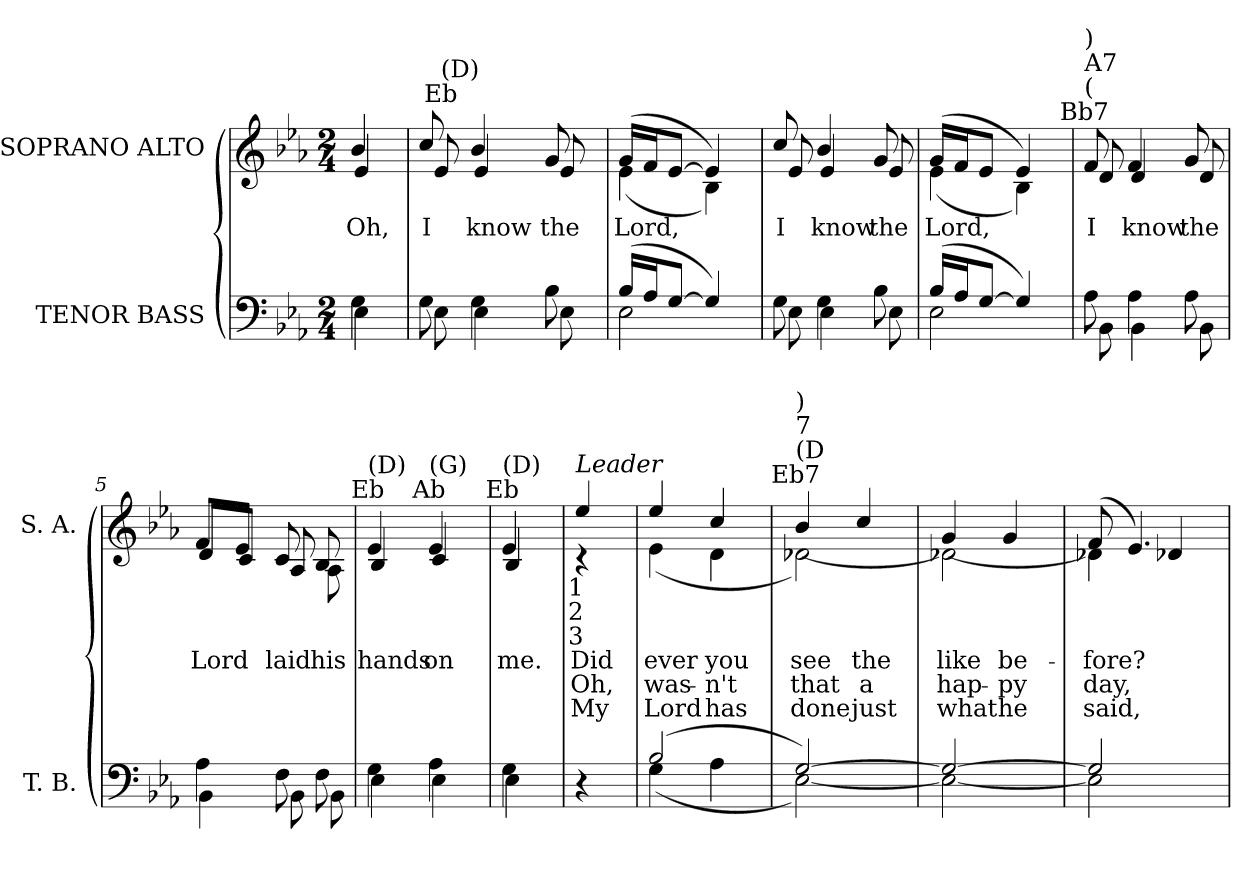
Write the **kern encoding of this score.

**kern	**kern	**text	**text	**text
*part2	*part1	*part1	*part1	*part1
*staff2	*staff1	*staff1	*staff1	*staff1
*I"TENOR BASS	*I"SOPRANO ALTO	*	*	*
*I'T. B.	*I'S. A.	*	*	*
!!LO:PB:g=z
*clefF4	*clefG2	*	*	*
*k[b-e-a-]	*k[b-e-a-]	*	*	*
*E-:	*E-:	*	*	*
*M2/4	*M2/4	*	*	*
=	=	=	=	=
*^	*	*	*	*
!	!	!LO:TX:a:i:t=Capo 1&colon;	!	!	!
!	!	!LO:TX:a:i:t=Refrain	!	!	!
!	!	!	!LO:LY:b:color=#000000	!	!
*	*	*^	*	*	*
4Gi\	4E-i\	4b-i/	4e-i/	Oh,	.	.
*	*	*v	*v	*	*	*
=	=	=	=	=	=
*	*	*^	*	*	*
!	!	!	!	!LO:LY:b:color=#000000	!	!
*	*	*	*^	*	*	*
8Gi\	8E-i\	8cci/	8e-i/	32ryy	I	.	.
.	.	.	.	256.ryy	.	.	.
!	!	!	!	!LO:TX:a:cj:t=Eb	!	!	!
!	!	!	!	!LO:TX:t=(D)	!	!	!
.	.	.	.	4ryy	.	.	.
!	!	!	!	!	!LO:LY:b:color=#000000	!	!
4Gi\	4E-i\	4b-i/	4e-i/	.	know	.	.
.	.	.	.	8ryy	.	.	.
!	!	!	!	!	!LO:LY:b:color=#000000	!	!
8B-i\	8E-i\	8gi/	8e-i/	.	the	.	.
.	.	.	.	16ryy	.	.	.
.	.	.	.	64ryy	.	.	.
.	.	.	.	128ryy	.	.	.
.	.	.	.	512ryy	.	.	.
*	*	*v	*v	*v	*	*	*
=1	=1	=1	=1	=1	=1
*	*	*^	*	*	*
*	*	*	*^	*	*	*
!	!	!	!	!	!LO:LY:b:color=#000000	!	!
*	*	*	*v	*v	*	*	*
(16B-i/LL	2E-i\	(16gi/LL	(4e-i\	Lord,	.	.
16A-i/J	.	16fi/J	.	.	.	.
[8Gi/J	.	[8e-i/J	.	.	.	.
4Gi/])	.	4e-i/])	4B-i\)	.	.	.
=2	=2	=2	=2	=2	=2	=2
!	!	!	!	!LO:LY:b:color=#000000	!	!
8Gi\	8E-i\	8cci/	8e-i/	I	.	.
!	!	!	!	!LO:LY:b:color=#000000	!	!
4Gi\	4E-i\	4b-i/	4e-i/	know	.	.
!	!	!	!	!LO:LY:b:color=#000000	!	!
8B-i\	8E-i\	8gi/	8e-i/	the	.	.
=3	=3	=3	=3	=3	=3	=3
!	!	!	!	!LO:LY:b:color=#000000	!	!
(16B-i/LL	2E-i\	(16gi/LL	(4e-i\	Lord,	.	.
16A-i/J	.	16fi/J	.	.	.	.
[8Gi/J	.	8e-i/J	.	.	.	.
4Gi/])	.	4e-i/)	4B-i\)	.	.	.
!!LO:LB:g=z	!!
=4	=4	=4	=4	=4	=4	=4
!	!	!LO:TX:a:cj:t=Bb7	!	!	!	!
!	!	!LO:TX:t=(	!	!	!	!
!	!	!LO:TX:t=A7	!	!	!	!
!	!	!LO:TX:t=)	!	!	!	!
!	!	!	!	!LO:LY:b:color=#000000	!	!
8A-i\	8BB-i\	8fi/	8di/	I	.	.
!	!	!	!	!LO:LY:b:color=#000000	!	!
4A-i\	4BB-i\	4fi/	4di/	know	.	.
!	!	!	!	!LO:LY:b:color=#000000	!	!
8A-i\	8BB-i\	8gi/	8di/	the	.	.
=5	=5	=5	=5	=5	=5	=5
!	!	!	!	!LO:LY:b:color=#000000	!	!
4A-i\	4BB-i\	8fi/L	8di/L	Lord	.	.
.	.	8e-i/J	8ci/J	.	.	.
!	!	!	!	!LO:LY:b:color=#000000	!	!
8Fi\	8BB-i\	8ci/	8A-i/	laid	.	.
!	!	!	!	!LO:LY:b:color=#000000	!	!
8Fi\	8BB-i\	8B-i/	8A-i\	his	.	.
=6	=6	=6	=6	=6	=6	=6
!	!	!LO:TX:a:cj:t=Eb	!	!	!	!
!	!	!LO:TX:t=(D)	!	!	!	!
!	!	!	!	!LO:LY:b:color=#000000	!	!
4Gi\	4E-i\	4e-i/	4B-i/	hands	.	.
!	!	!LO:TX:a:cj:t=Ab	!	!	!	!
!	!	!LO:TX:t=(G)	!	!	!	!
!	!	!	!	!LO:LY:b:color=#000000	!	!
4A-i\	4E-i\	4e-i/	4ci/	on	.	.
=7	=7	=7	=7	=7	=7	=7
!	!	!LO:TX:a:cj:t=Eb	!	!	!	!
!	!	!LO:TX:t=(D)	!	!	!	!
!	!	!	!	!LO:LY:b:color=#000000	!	!
4Gi\	4E-i\	4e-i/	4B-i/	me.	.	.
*v	*v	*	*	*	*	*
!!LO:LB:g=z	!!
=8	=8	=8	=8	=8	=8
*^	*	*	*	*	*
!	!	!LO:TX:a:i:t=Leader	!	!	!	!
!	!	!LO:TX:b:cj:t=1	!	!	!	!
!	!	!LO:TX:b:cj:t=2	!	!	!	!
!	!	!LO:TX:b:cj:t=3	!	!	!	!
!	!	!	!	!LO:LY:b:color=#000000	!LO:LY:b:color=#000000	!LO:LY:b:color=#000000
*v	*v	*	*	*	*	*
4r	4ee-i/	4r	Did	Oh,	My
=9	=9	=9	=9	=9	=9
*^	*	*	*	*	*
!	!	!	!	!LO:LY:b:color=#000000	!LO:LY:b:color=#000000	!LO:LY:b:color=#000000
(2B-i/	(4Gi\	4ee-i/	(4e-i\	ever	was-	Lord
!	!	!	!	!LO:LY:b:color=#000000	!LO:LY:b:color=#000000	!LO:LY:b:color=#000000
.	4A-i\	4cci/	4di\	you	-n't	has
=10	=10	=10	=10	=10	=10	=10
!	!	!LO:TX:a:cj:t=Eb7	!	!	!	!
!	!	!LO:TX:t=(D	!	!	!	!
!	!	!LO:TX:t=7	!	!	!	!
!	!	!LO:TX:t=)	!	!	!	!
!	!	!	!	!LO:LY:b:color=#000000	!LO:LY:b:color=#000000	!LO:LY:b:color=#000000
[2Gi/)	[2E-i\)	4b-i/	[2d-Xi\)	see	that	done
!	!	!	!	!LO:LY:b:color=#000000	!LO:LY:b:color=#000000	!LO:LY:b:color=#000000
.	.	4cci/	.	the	a	just
=11	=11	=11	=11	=11	=11	=11
!	!	!	!	!LO:LY:b:color=#000000	!LO:LY:b:color=#000000	!LO:LY:b:color=#000000
2Gi/_	2E-i\_	4gi/	2d-Xi\_	like	hap-	what
!	!	!	!	!LO:LY:b:color=#000000	!LO:LY:b:color=#000000	!LO:LY:b:color=#000000
.	.	4gi/	.	be-	-py	he
=12	=12	=12	=12	=12	=12	=12
!	!	!	!	!LO:LY:b:color=#000000	!LO:LY:b:color=#000000	!LO:LY:b:color=#000000
2Gi/]	2E-i\]	(8fi/	4d-Xi\]	-fore?	day,	said,
.	.	4.e-i/)	.	.	.	.
.	.	.	4d-Xi/	.	.	.
*v	*v	*	*	*	*	*
*	*v	*v	*	*	*
=	=	=	=	=
*-	*-	*-	*-	*-
